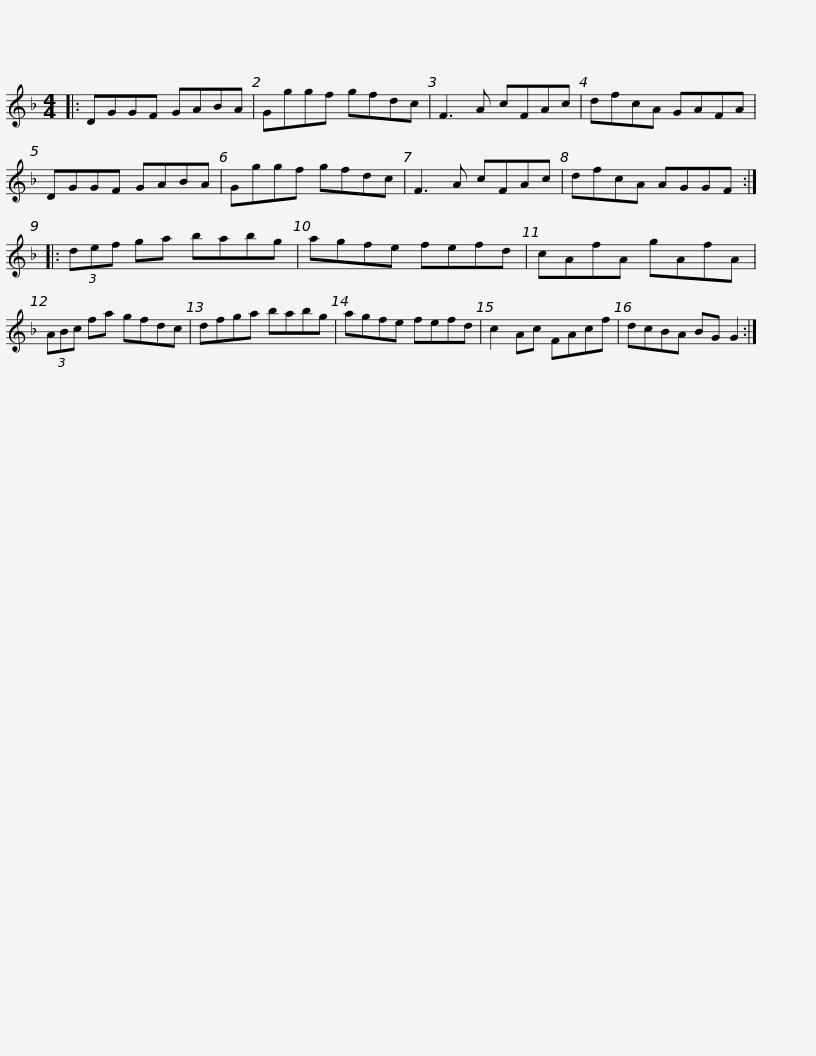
X:1
L:1/8
M:4/4
I:linebreak $
K:F
V:1 treble
V:1
|: DGGF GABA | Gggf gfdc | F3 A cFAc | dfcA GAFA | DGGF GABA |$ %5
 Gggf gfdc | F3 A cFAc | dfcA AGGF :: (3def ga babg | agfe fefd |$ %10
 cAfA gAfA | (3ABc fa gfdc | dfga babg | agfe fefd | c2 Ac FAcf |$ %15
 dcBA BG G2 :| %16
